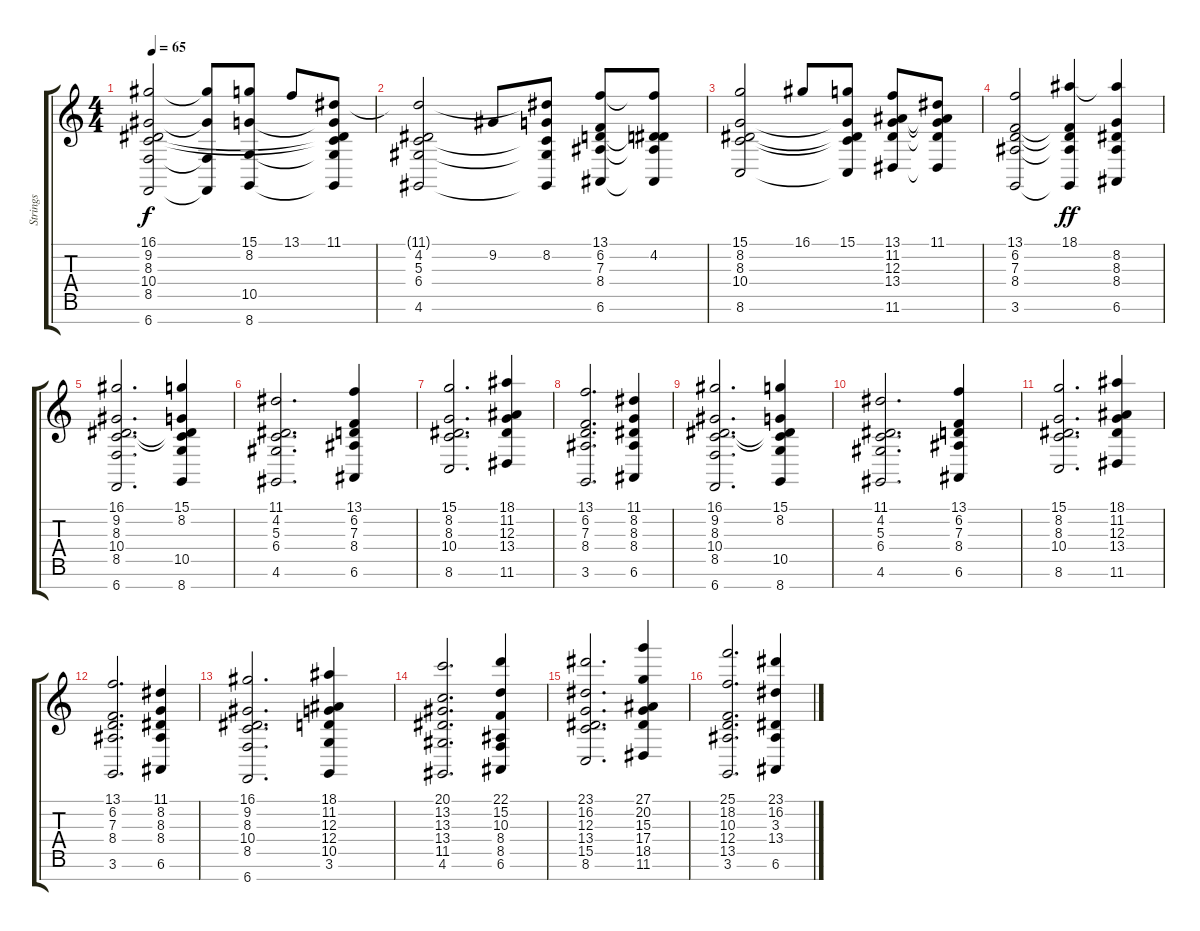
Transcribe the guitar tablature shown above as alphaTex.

\track ("Strings" "Strings") {instrument stringensemble2}
\staff {score tabs}
\tuning (E4 B3 G3 D3 A2 E2 B1) {hide}
\ts (4 4)
\tempo 65
\clef g2
\ks c
(16.1 9.2 8.3 10.4 8.5 6.7).2{dy f} (16.1{t} 9.2{t} 8.5{t} 6.7{t}).8 (15.1 8.2 10.5 8.7).8 13.1.8 (11.1 8.2{t} 8.3{t} 10.4{t} 10.5{t} 8.7{t}).8 |
(11.1{t} 4.2 5.3 6.4 4.6).2 9.2.8 (11.1{t} 8.2 5.3{t} 6.4{t} 4.6{t}).8 (13.1 6.2 7.3 8.4 6.6).8 (13.1{t} 4.2 7.3{t} 8.4{t} 6.6{t}).8 |
(15.1 8.2 8.3 10.4 8.6).2 16.1.8 (15.1 8.2{t} 8.3{t} 10.4{t} 8.6{t}).8 (13.1 11.2 12.3 13.4 11.6).8 (11.1 11.2{t} 12.3{t} 13.4{t} 11.6{t}).8 |
(13.1 6.2 7.3 8.4 3.6).2 (18.1 6.2{t} 7.3{t} 8.4{t} 3.6{t}).4{dy ff} (18.1{t} 8.2 8.3 8.4 6.6).4 |
(16.1 9.2 8.3 10.4 8.5 6.7).2{d} (15.1 8.2 8.3{t} 10.4{t} 10.5 8.7).4 |
(11.1 4.2 5.3 6.4 4.6).2{d} (13.1 6.2 7.3 8.4 6.6).4 |
(15.1 8.2 8.3 10.4 8.6).2{d} (18.1 11.2 12.3 13.4 11.6).4 |
(13.1 6.2 7.3 8.4 3.6).2{d} (11.1 8.2 8.3 8.4 6.6).4 |
(16.1 9.2 8.3 10.4 8.5 6.7).2{d} (15.1 8.2 8.3{t} 10.4{t} 10.5 8.7).4 |
(11.1 4.2 5.3 6.4 4.6).2{d} (13.1 6.2 7.3 8.4 6.6).4 |
(15.1 8.2 8.3 10.4 8.6).2{d} (18.1 11.2 12.3 13.4 11.6).4 |
(13.1 6.2 7.3 8.4 3.6).2{d} (11.1 8.2 8.3 8.4 6.6).4 |
(16.1 9.2 8.3 10.4 8.5 6.7).2{d} (18.1 11.2 12.3 12.4 10.5 3.6).4 |
(20.1 13.2 13.3 13.4 11.5 4.6).2{d} (22.1 15.2 10.3 8.4 8.5 6.6).4 |
(23.1 16.2 12.3 13.4 15.5 8.6).2{d} (27.1 20.2 15.3 17.4 18.5 11.6).4 |
(25.1 18.2 10.3 12.4 13.5 3.6).2{d} (23.1 16.2 3.3 13.4 6.6).4
